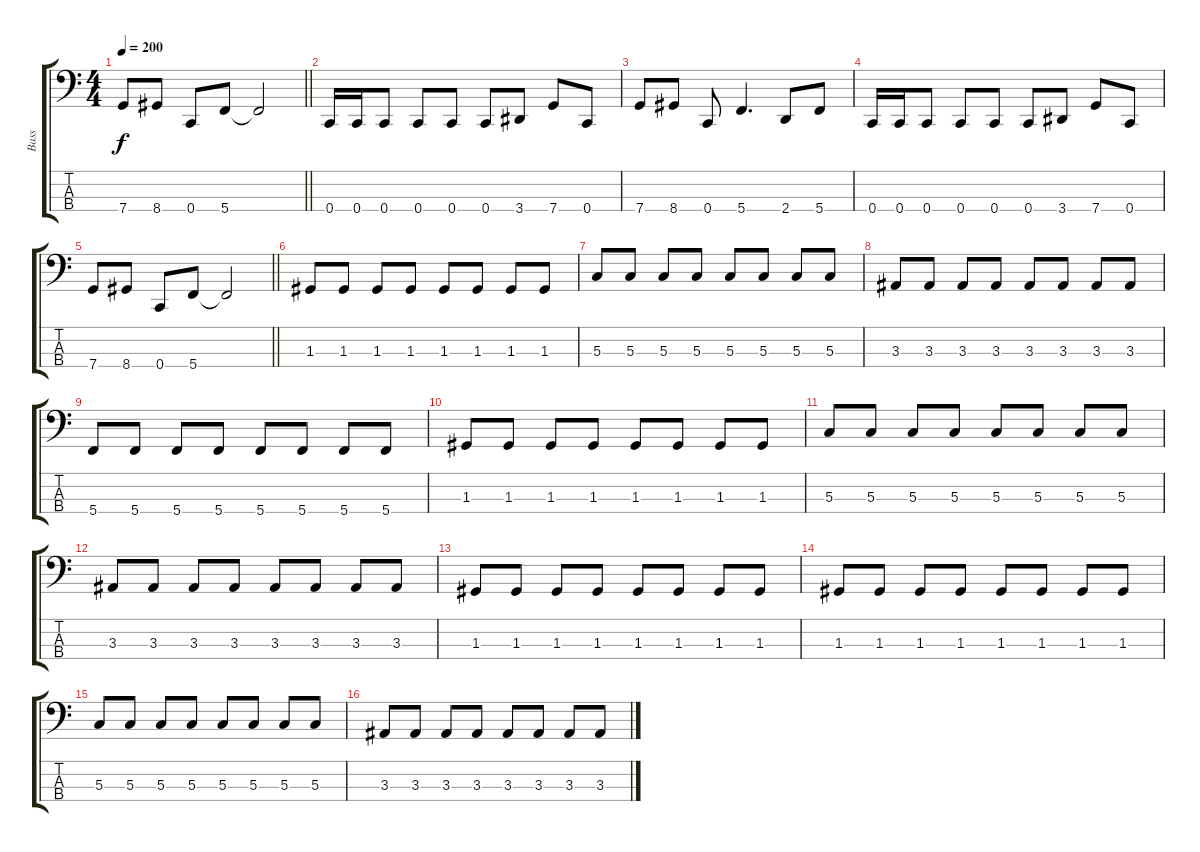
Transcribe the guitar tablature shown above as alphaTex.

\track ("Bass" "Bass") {instrument electricbassfinger}
\staff {score tabs}
\tuning (F2 C2 G1 C1) {hide}
\ts (4 4)
\tempo 200
\clef f4
\barLineRight lightlight
\ks c
7.4.8{dy f} 8.4.8 0.4.8 5.4.8 5.4{t}.2 |
0.4.16 0.4.16 0.4.8 0.4.8 0.4.8 0.4.8 3.4.8 7.4.8 0.4.8 |
7.4.8 8.4.8 0.4.8 5.4.4{d} 2.4.8 5.4.8 |
0.4.16 0.4.16 0.4.8 0.4.8 0.4.8 0.4.8 3.4.8 7.4.8 0.4.8 |
\barLineRight lightlight
7.4.8 8.4.8 0.4.8 5.4.8 5.4{t}.2 |
1.3.8 1.3.8 1.3.8 1.3.8 1.3.8 1.3.8 1.3.8 1.3.8 |
5.3.8 5.3.8 5.3.8 5.3.8 5.3.8 5.3.8 5.3.8 5.3.8 |
3.3.8 3.3.8 3.3.8 3.3.8 3.3.8 3.3.8 3.3.8 3.3.8 |
5.4.8 5.4.8 5.4.8 5.4.8 5.4.8 5.4.8 5.4.8 5.4.8 |
1.3.8 1.3.8 1.3.8 1.3.8 1.3.8 1.3.8 1.3.8 1.3.8 |
5.3.8 5.3.8 5.3.8 5.3.8 5.3.8 5.3.8 5.3.8 5.3.8 |
3.3.8 3.3.8 3.3.8 3.3.8 3.3.8 3.3.8 3.3.8 3.3.8 |
1.3.8 1.3.8 1.3.8 1.3.8 1.3.8 1.3.8 1.3.8 1.3.8 |
1.3.8 1.3.8 1.3.8 1.3.8 1.3.8 1.3.8 1.3.8 1.3.8 |
5.3.8 5.3.8 5.3.8 5.3.8 5.3.8 5.3.8 5.3.8 5.3.8 |
3.3.8 3.3.8 3.3.8 3.3.8 3.3.8 3.3.8 3.3.8 3.3.8
